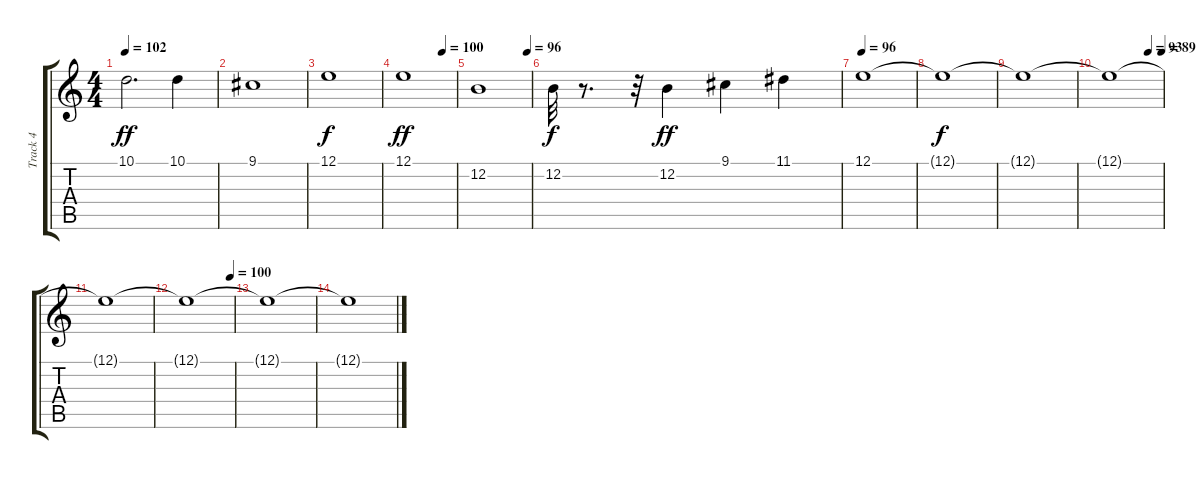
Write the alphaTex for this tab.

\track ("Track 4" "Track 4") {instrument stringensemble1}
\staff {score tabs}
\tuning (E4 B3 G3 D3 A2 E2) {hide}
\ts (4 4)
\tempo 102
\clef g2
\ks c
10.1.2{d dy ff} 10.1.4 |
9.1.1 |
12.1.1{dy f} |
\tempo (100 0.75)
12.1.1{dy ff} |
\tempo (96 0.9375)
12.2.1 |
12.2.32{dy f} r.8{d} r.32 12.2.4{dy ff} 9.1.4 11.1.4 |
\tempo 96
12.1.1{instrument tremolostrings} |
12.1{t}.1{dy f} |
12.1{t}.1 |
\tempo (93 0.7395833333333334)
\tempo (89 0.9895833333333334)
12.1{t}.1 |
12.1{t}.1 |
\tempo (100 0.9375)
12.1{t}.1 |
12.1{t}.1 |
12.1{t}.1
